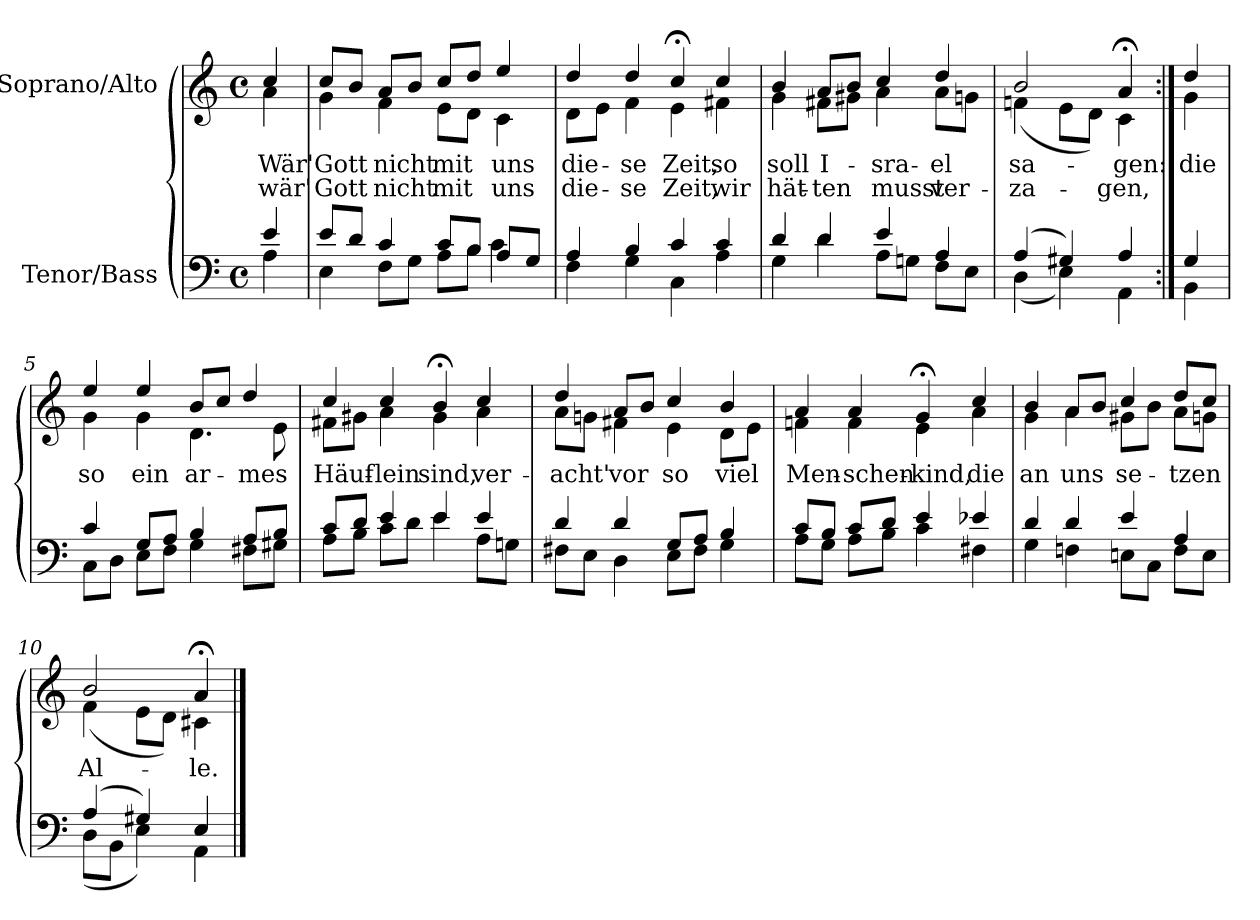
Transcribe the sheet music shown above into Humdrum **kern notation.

**kern	**kern	**text	**text
*part2	*part1	*part1	*part1
*staff2	*staff1	*staff1	*staff1
*I"Tenor/Bass	*I"Soprano/Alto	*	*
*clefF4	*clefG2	*	*
*k[]	*k[]	*	*
*M4/4	*M4/4	*	*
*met(c)	*met(c)	*	*
=	=	=	=
*^	*	*	*
!	!	!	!LO:LY:b	!LO:LY:b
*	*	*^	*	*
4e/	4A\	4cc/	4a\	Wär'	wär'
=1	=1	=1	=1	=1	=1
!	!	!	!	!LO:LY:b	!LO:LY:b
8e/L	4E\	8cc/L	4g\	Gott	Gott
8d/J	.	8b/J	.	.	.
!	!	!	!	!LO:LY:b	!LO:LY:b
4c/	8F\L	8a/L	4f\	nicht	nicht
.	8G\J	8b/J	.	.	.
!	!	!	!	!LO:LY:b	!LO:LY:b
8c/L	8A\L	8cc/L	8e\L	mit	mit
8B/J	8B\J	8dd/J	8d\J	.	.
!	!	!	!	!LO:LY:b	!LO:LY:b
8A/L	4c\	4ee/	4c\	uns	uns
8G/J	.	.	.	.	.
=2	=2	=2	=2	=2	=2
!	!	!	!	!LO:LY:b	!LO:LY:b
4A/	4F\	4dd/	8d\L	die-	die-
.	.	.	8e\J	.	.
!	!	!	!	!LO:LY:b	!LO:LY:b
4B/	4G\	4dd/	4f\	-se	-se
!	!	!	!	!LO:LY:b	!LO:LY:b
4c/	4C\	4cc;</	4e\	Zeit,	Zeit,
!	!	!	!	!LO:LY:b	!LO:LY:b
4c/	4A\	4cc/	4f#X\	so	wir
=3	=3	=3	=3	=3	=3
!	!	!	!	!LO:LY:b	!LO:LY:b
4d/	4G\	4b/	4g\	soll	hät-
!	!	!	!	!LO:LY:b	!LO:LY:b
4d/	4d\	8a/L	8f#X\L	I-	-ten
.	.	8b/J	8g#X\J	.	.
!	!	!	!	!LO:LY:b	!LO:LY:b
4e/	8A\L	4cc/	4a\	-sra-	musst
.	8Gn\J	.	.	.	.
!	!	!	!	!LO:LY:b	!LO:LY:b
4A/	8F\L	4dd/	8a\L	-el	ver-
.	8E\J	.	8gn\J	.	.
=4	=4	=4	=4	=4	=4
!	!	!	!	!LO:LY:b	!LO:LY:b
(4A/	(4D\	2b/	(4fn\	sa-	-za-
4G#X/)	4E\)	.	8e\L	.	.
.	.	.	8d\J)	.	.
!	!	!	!	!LO:LY:b	!LO:LY:b
4A/	4AA\	4a;</	4c\	-gen:	-gen,
!!LO:LB:g=z	!!
=4X1:|!	=4X1:|!	=4X1:|!	=4X1:|!	=4X1:|!	=4X1:|!
!	!	!	!	!LO:LY:b	!
4G/	4BB\	4dd/	4g\	die	.
=5	=5	=5	=5	=5	=5
!	!	!	!	!LO:LY:b	!
4c/	8C\L	4ee/	4g\	so	.
.	8D\J	.	.	.	.
!	!	!	!	!LO:LY:b	!
8G/L	8E\L	4ee/	4g\	ein	.
8A/J	8F\J	.	.	.	.
!	!	!	!	!LO:LY:b	!
4B/	4G\	8b/L	4.d\	ar-	.
.	.	8cc/J	.	.	.
!	!	!	!	!LO:LY:b	!
8A/L	8F#X\L	4dd/	.	-mes	.
8B/J	8G#X\J	.	8e\	.	.
=6	=6	=6	=6	=6	=6
!	!	!	!	!LO:LY:b	!
8c/L	8A\L	4cc/	8f#X\L	Häuf-	.
8d/J	8B\J	.	8g#X\J	.	.
!	!	!	!	!LO:LY:b	!
4e/	8c\L	4cc/	4a\	-lein	.
.	8d\J	.	.	.	.
!	!	!	!	!LO:LY:b	!
4e/	4e\	4b;</	4g#\	sind,	.
!	!	!	!	!LO:LY:b	!
4e/	8A\L	4cc/	4a\	ver-	.
.	8Gn\J	.	.	.	.
=7	=7	=7	=7	=7	=7
!	!	!	!	!LO:LY:b	!
4d/	8F#X\L	4dd/	8a\L	-acht'	.
.	8E\J	.	8gn\J	.	.
!	!	!	!	!LO:LY:b	!
4d/	4D\	8a/L	4f#X\	vor	.
.	.	8b/J	.	.	.
!	!	!	!	!LO:LY:b	!
8G/L	8E\L	4cc/	4e\	so	.
8A/J	8F#\J	.	.	.	.
!	!	!	!	!LO:LY:b	!
4B/	4G\	4b/	8d\L	viel	.
.	.	.	8e\J	.	.
!!LO:LB:g=z	!!
=8	=8	=8	=8	=8	=8
!	!	!	!	!LO:LY:b	!
8c/L	8A\L	4a/	4fn\	Men-	.
8B/J	8G\J	.	.	.	.
!	!	!	!	!LO:LY:b	!
8c/L	8A\L	4a/	4f\	-schen-	.
8d/J	8B\J	.	.	.	.
!	!	!	!	!LO:LY:b	!
4e/	4c\	4g;</	4e\	-kind,	.
!	!	!	!	!LO:LY:b	!
4e-X/	4F#X\	4cc/	4a\	die	.
=9	=9	=9	=9	=9	=9
!	!	!	!	!LO:LY:b	!
4d/	4G\	4b/	4g\	an	.
!	!	!	!	!LO:LY:b	!
4d/	4Fn\	8a/L	4a\	uns	.
.	.	8b/J	.	.	.
!	!	!	!	!LO:LY:b	!
4e/	8En\L	4cc/	8g#X\L	se-	.
.	8C\J	.	8b\J	.	.
!	!	!	!	!LO:LY:b	!
4A/	8F\L	8dd/L	8a\L	-tzen	.
.	8E\J	8cc/J	8gn\J	.	.
=10	=10	=10	=10	=10	=10
!	!	!	!	!LO:LY:b	!
(4A/	(8D\L	2b/	(4f\	Al-	.
.	8BB\J	.	.	.	.
4G#X/)	4E\)	.	8e\L	.	.
.	.	.	8d\J)	.	.
!	!	!	!	!LO:LY:b	!
4E/	4AA\	4a;</	4c#X\	-le.	.
*v	*v	*	*	*	*
*	*v	*v	*	*
==	==	==	==
*-	*-	*-	*-
